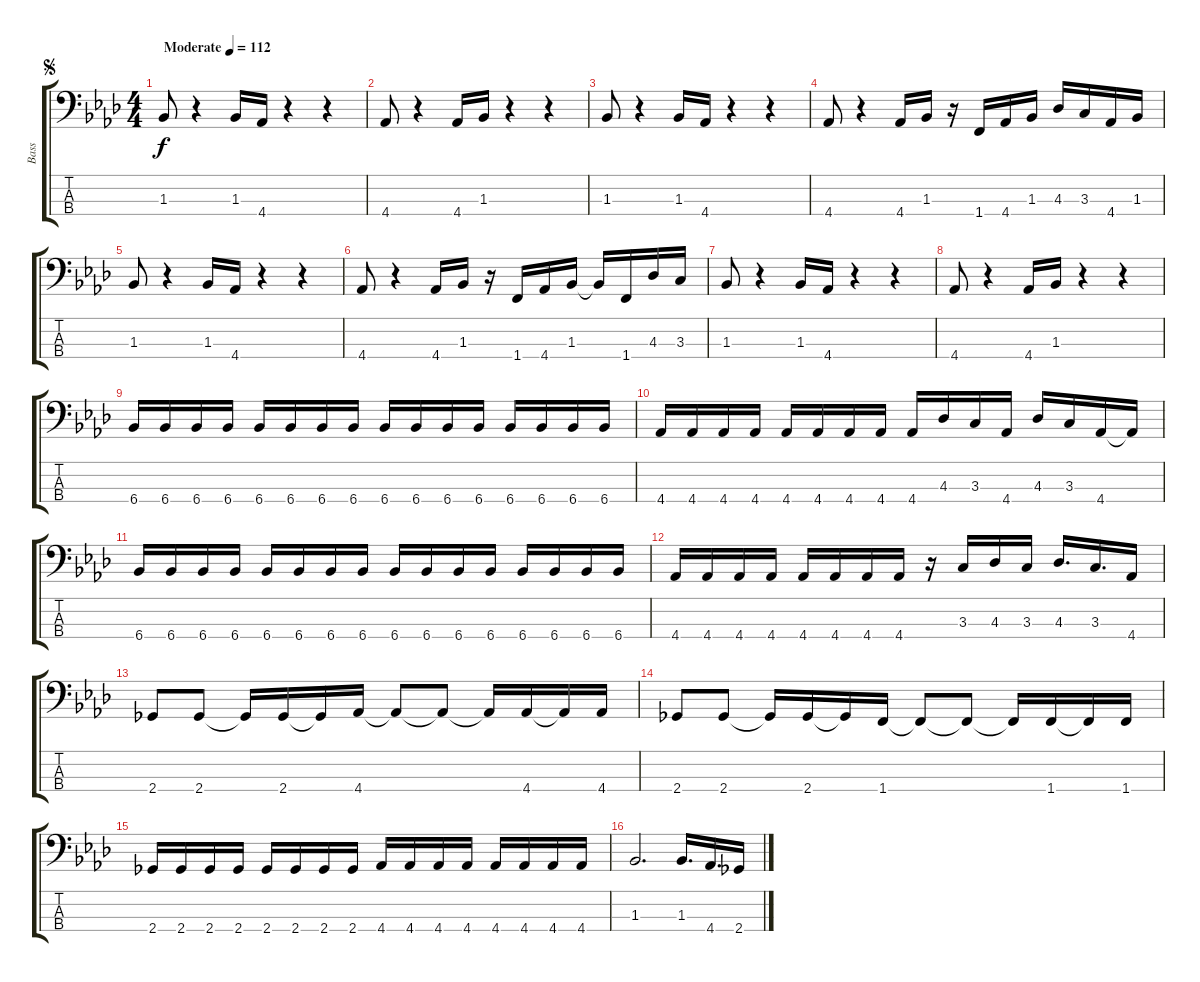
\track ("Bass" "Bass") {instrument electricbassfinger}
\staff {score tabs}
\tuning (G2 D2 A1 E1) {hide}
\ts (4 4)
\jump segno
\tempo (112 "Moderate")
\clef f4
\ks ab
1.3.8{dy f instrument electricbassfinger} r.4 1.3.16 4.4.16 r.4 r.4 |
4.4.8 r.4 4.4.16 1.3.16 r.4 r.4 |
1.3.8 r.4 1.3.16 4.4.16 r.4 r.4 |
4.4.8 r.4 4.4.16 1.3.16 r.16 1.4.16 4.4.16 1.3.16 4.3.16 3.3.16 4.4.16 1.3.16 |
1.3.8 r.4 1.3.16 4.4.16 r.4 r.4 |
4.4.8 r.4 4.4.16 1.3.16 r.16 1.4.16 4.4.16 1.3.16 1.3{t}.16 1.4.16 4.3.16 3.3.16 |
1.3.8 r.4 1.3.16 4.4.16 r.4 r.4 |
4.4.8 r.4 4.4.16 1.3.16 r.4 r.4 |
6.4.16 6.4.16 6.4.16 6.4.16 6.4.16 6.4.16 6.4.16 6.4.16 6.4.16 6.4.16 6.4.16 6.4.16 6.4.16 6.4.16 6.4.16 6.4.16 |
4.4.16 4.4.16 4.4.16 4.4.16 4.4.16 4.4.16 4.4.16 4.4.16 4.4.16 4.3.16 3.3.16 4.4.16 4.3.16 3.3.16 4.4.16 4.4{t}.16 |
6.4.16 6.4.16 6.4.16 6.4.16 6.4.16 6.4.16 6.4.16 6.4.16 6.4.16 6.4.16 6.4.16 6.4.16 6.4.16 6.4.16 6.4.16 6.4.16 |
4.4.16 4.4.16 4.4.16 4.4.16 4.4.16 4.4.16 4.4.16 4.4.16 r.16 3.3.16 4.3.16 3.3.16 4.3.16{d} 3.3.16{d} 4.4.16 |
2.4.8 2.4.8 2.4{t}.16 2.4.16 2.4{t}.16 4.4.16 4.4{t}.8 4.4{t}.8 4.4{t}.16 4.4.16 4.4{t}.16 4.4.16 |
2.4.8 2.4.8 2.4{t}.16 2.4.16 2.4{t}.16 1.4.16 1.4{t}.8 1.4{t}.8 1.4{t}.16 1.4.16 1.4{t}.16 1.4.16 |
2.4.16 2.4.16 2.4.16 2.4.16 2.4.16 2.4.16 2.4.16 2.4.16 4.4.16 4.4.16 4.4.16 4.4.16 4.4.16 4.4.16 4.4.16 4.4.16 |
1.3.2{d} 1.3.16{d} 4.4.16{d} 2.4.16
